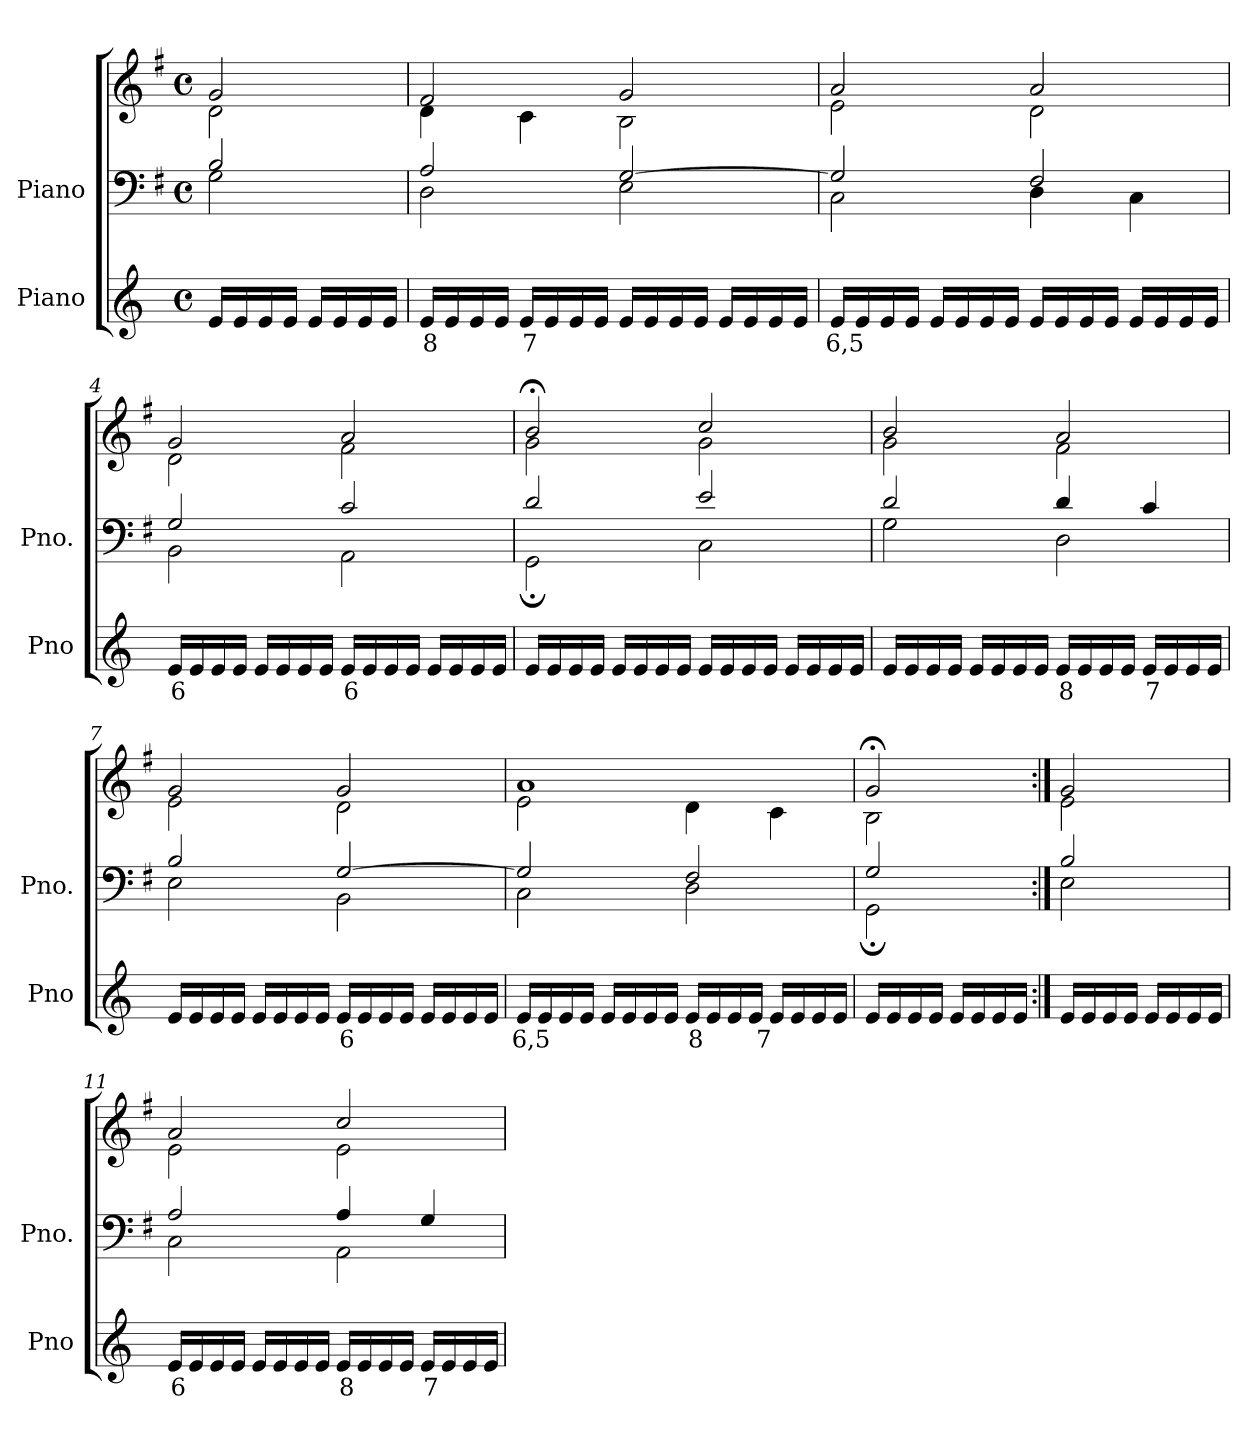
**kern	**text	**kern	**kern
*part2	*part2	*part1	*part1
*staff3	*staff3	*staff2	*staff1
*I"Piano	*	*I"Piano	*
*I'Pno	*	*I'Pno.	*
*clefG2	*	*clefF4	*clefG2
*k[]	*	*k[f#]	*k[f#]
*M4/4	*	*M4/4	*M4/4
*met(c)	*	*met(c)	*met(c)
=1	=1	=1	=1
*	*	*^	*^
16e/LL	.	2B/	2G\	2g/	2d\
16e/	.	.	.	.	.
16e/	.	.	.	.	.
16e/JJ	.	.	.	.	.
16e/LL	.	.	.	.	.
16e/	.	.	.	.	.
16e/	.	.	.	.	.
16e/JJ	.	.	.	.	.
=2	=2	=2	=2	=2	=2
!	!LO:LY:b	!	!	!	!
16e/LL	8	2A/	2D\	2f#/	4d\
16e/	.	.	.	.	.
16e/	.	.	.	.	.
16e/JJ	.	.	.	.	.
!	!LO:LY:b	!	!	!	!
16e/LL	7	.	.	.	4c\
16e/	.	.	.	.	.
16e/	.	.	.	.	.
16e/JJ	.	.	.	.	.
16e/LL	.	[2G/	2E\	2g/	2B\
16e/	.	.	.	.	.
16e/	.	.	.	.	.
16e/JJ	.	.	.	.	.
16e/LL	.	.	.	.	.
16e/	.	.	.	.	.
16e/	.	.	.	.	.
16e/JJ	.	.	.	.	.
=3	=3	=3	=3	=3	=3
!	!LO:LY:b	!	!	!	!
16e/LL	6,5	2G/]	2C\	2a/	2e\
16e/	.	.	.	.	.
16e/	.	.	.	.	.
16e/JJ	.	.	.	.	.
16e/LL	.	.	.	.	.
16e/	.	.	.	.	.
16e/	.	.	.	.	.
16e/JJ	.	.	.	.	.
16e/LL	.	2F#/	4D\	2a/	2d\
16e/	.	.	.	.	.
16e/	.	.	.	.	.
16e/JJ	.	.	.	.	.
!	!LO:LY:b	!	!	!	!
16e/LL	_	.	4C\	.	.
16e/	.	.	.	.	.
16e/	.	.	.	.	.
16e/JJ	.	.	.	.	.
=4	=4	=4	=4	=4	=4
!	!LO:LY:b	!	!	!	!
16e/LL	6	2G/	2BB\	2g/	2d\
16e/	.	.	.	.	.
16e/	.	.	.	.	.
16e/JJ	.	.	.	.	.
16e/LL	.	.	.	.	.
16e/	.	.	.	.	.
16e/	.	.	.	.	.
16e/JJ	.	.	.	.	.
!	!LO:LY:b	!	!	!	!
16e/LL	6	2c/	2AA\	2a/	2f#\
16e/	.	.	.	.	.
16e/	.	.	.	.	.
16e/JJ	.	.	.	.	.
16e/LL	.	.	.	.	.
16e/	.	.	.	.	.
16e/	.	.	.	.	.
16e/JJ	.	.	.	.	.
=5	=5	=5	=5	=5	=5
16e/LL	.	2d/	2GG;\	2b;</	2g\
16e/	.	.	.	.	.
16e/	.	.	.	.	.
16e/JJ	.	.	.	.	.
16e/LL	.	.	.	.	.
16e/	.	.	.	.	.
16e/	.	.	.	.	.
16e/JJ	.	.	.	.	.
16e/LL	.	2e/	2C\	2cc/	2g\
16e/	.	.	.	.	.
16e/	.	.	.	.	.
16e/JJ	.	.	.	.	.
16e/LL	.	.	.	.	.
16e/	.	.	.	.	.
16e/	.	.	.	.	.
16e/JJ	.	.	.	.	.
=6	=6	=6	=6	=6	=6
16e/LL	.	2d/	2G\	2b/	2g\
16e/	.	.	.	.	.
16e/	.	.	.	.	.
16e/JJ	.	.	.	.	.
16e/LL	.	.	.	.	.
16e/	.	.	.	.	.
16e/	.	.	.	.	.
16e/JJ	.	.	.	.	.
!	!LO:LY:b	!	!	!	!
16e/LL	8	4d/	2D\	2a/	2f#\
16e/	.	.	.	.	.
16e/	.	.	.	.	.
16e/JJ	.	.	.	.	.
!	!LO:LY:b	!	!	!	!
16e/LL	7	4c/	.	.	.
16e/	.	.	.	.	.
16e/	.	.	.	.	.
16e/JJ	.	.	.	.	.
=7	=7	=7	=7	=7	=7
16e/LL	.	2B/	2E\	2g/	2e\
16e/	.	.	.	.	.
16e/	.	.	.	.	.
16e/JJ	.	.	.	.	.
16e/LL	.	.	.	.	.
16e/	.	.	.	.	.
16e/	.	.	.	.	.
16e/JJ	.	.	.	.	.
!	!LO:LY:b	!	!	!	!
16e/LL	6	[2G/	2BB\	2g/	2d\
16e/	.	.	.	.	.
16e/	.	.	.	.	.
16e/JJ	.	.	.	.	.
16e/LL	.	.	.	.	.
16e/	.	.	.	.	.
16e/	.	.	.	.	.
16e/JJ	.	.	.	.	.
=8	=8	=8	=8	=8	=8
!	!LO:LY:b	!	!	!	!
16e/LL	6,5	2G/]	2C\	1a	2e\
16e/	.	.	.	.	.
16e/	.	.	.	.	.
16e/JJ	.	.	.	.	.
16e/LL	.	.	.	.	.
16e/	.	.	.	.	.
16e/	.	.	.	.	.
16e/JJ	.	.	.	.	.
!	!LO:LY:b	!	!	!	!
16e/LL	8	2F#/	2D\	.	4d\
16e/	.	.	.	.	.
16e/	.	.	.	.	.
16e/JJ	.	.	.	.	.
!	!LO:LY:b	!	!	!	!
16e/LL	7	.	.	.	4c\
16e/	.	.	.	.	.
16e/	.	.	.	.	.
16e/JJ	.	.	.	.	.
=9	=9	=9	=9	=9	=9
16e/LL	.	2G/	2GG;\	2g;</	2B\
16e/	.	.	.	.	.
16e/	.	.	.	.	.
16e/JJ	.	.	.	.	.
16e/LL	.	.	.	.	.
16e/	.	.	.	.	.
16e/	.	.	.	.	.
16e/JJ	.	.	.	.	.
=10:|!	=10:|!	=10:|!	=10:|!	=10:|!	=10:|!
16e/LL	.	2B/	2E\	2g/	2e\
16e/	.	.	.	.	.
16e/	.	.	.	.	.
16e/JJ	.	.	.	.	.
16e/LL	.	.	.	.	.
16e/	.	.	.	.	.
16e/	.	.	.	.	.
16e/JJ	.	.	.	.	.
=11	=11	=11	=11	=11	=11
!	!LO:LY:b	!	!	!	!
16e/LL	6	2A/	2C\	2a/	2e\
16e/	.	.	.	.	.
16e/	.	.	.	.	.
16e/JJ	.	.	.	.	.
16e/LL	.	.	.	.	.
16e/	.	.	.	.	.
16e/	.	.	.	.	.
16e/JJ	.	.	.	.	.
!	!LO:LY:b	!	!	!	!
16e/LL	8	4A/	2AA\	2cc/	2e\
16e/	.	.	.	.	.
16e/	.	.	.	.	.
16e/JJ	.	.	.	.	.
!	!LO:LY:b	!	!	!	!
16e/LL	7	4G/	.	.	.
16e/	.	.	.	.	.
16e/	.	.	.	.	.
16e/JJ	.	.	.	.	.
*	*	*v	*v	*	*
*	*	*	*v	*v
=	=	=	=
*-	*-	*-	*-
